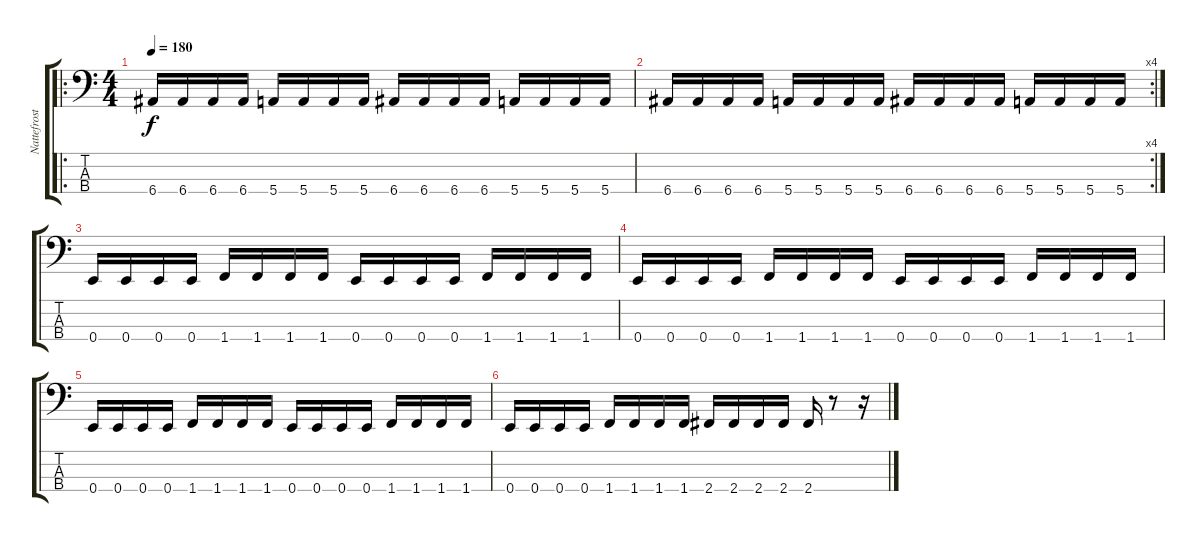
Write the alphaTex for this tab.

\track ("Nattefrost" "Nattefrost") {instrument electricbasspick}
\staff {score tabs}
\tuning (G2 D2 A1 E1) {hide}
\ro
\ts (4 4)
\tempo 180
\clef f4
\ks c
6.4.16{dy f} 6.4.16 6.4.16 6.4.16 5.4.16 5.4.16 5.4.16 5.4.16 6.4.16 6.4.16 6.4.16 6.4.16 5.4.16 5.4.16 5.4.16 5.4.16 |
\rc 4
6.4.16 6.4.16 6.4.16 6.4.16 5.4.16 5.4.16 5.4.16 5.4.16 6.4.16 6.4.16 6.4.16 6.4.16 5.4.16 5.4.16 5.4.16 5.4.16 |
0.4.16 0.4.16 0.4.16 0.4.16 1.4.16 1.4.16 1.4.16 1.4.16 0.4.16 0.4.16 0.4.16 0.4.16 1.4.16 1.4.16 1.4.16 1.4.16 |
0.4.16 0.4.16 0.4.16 0.4.16 1.4.16 1.4.16 1.4.16 1.4.16 0.4.16 0.4.16 0.4.16 0.4.16 1.4.16 1.4.16 1.4.16 1.4.16 |
0.4.16 0.4.16 0.4.16 0.4.16 1.4.16 1.4.16 1.4.16 1.4.16 0.4.16 0.4.16 0.4.16 0.4.16 1.4.16 1.4.16 1.4.16 1.4.16 |
0.4.16 0.4.16 0.4.16 0.4.16 1.4.16 1.4.16 1.4.16 1.4.16 2.4.16 2.4.16 2.4.16 2.4.16 2.4.16 r.8 r.16
